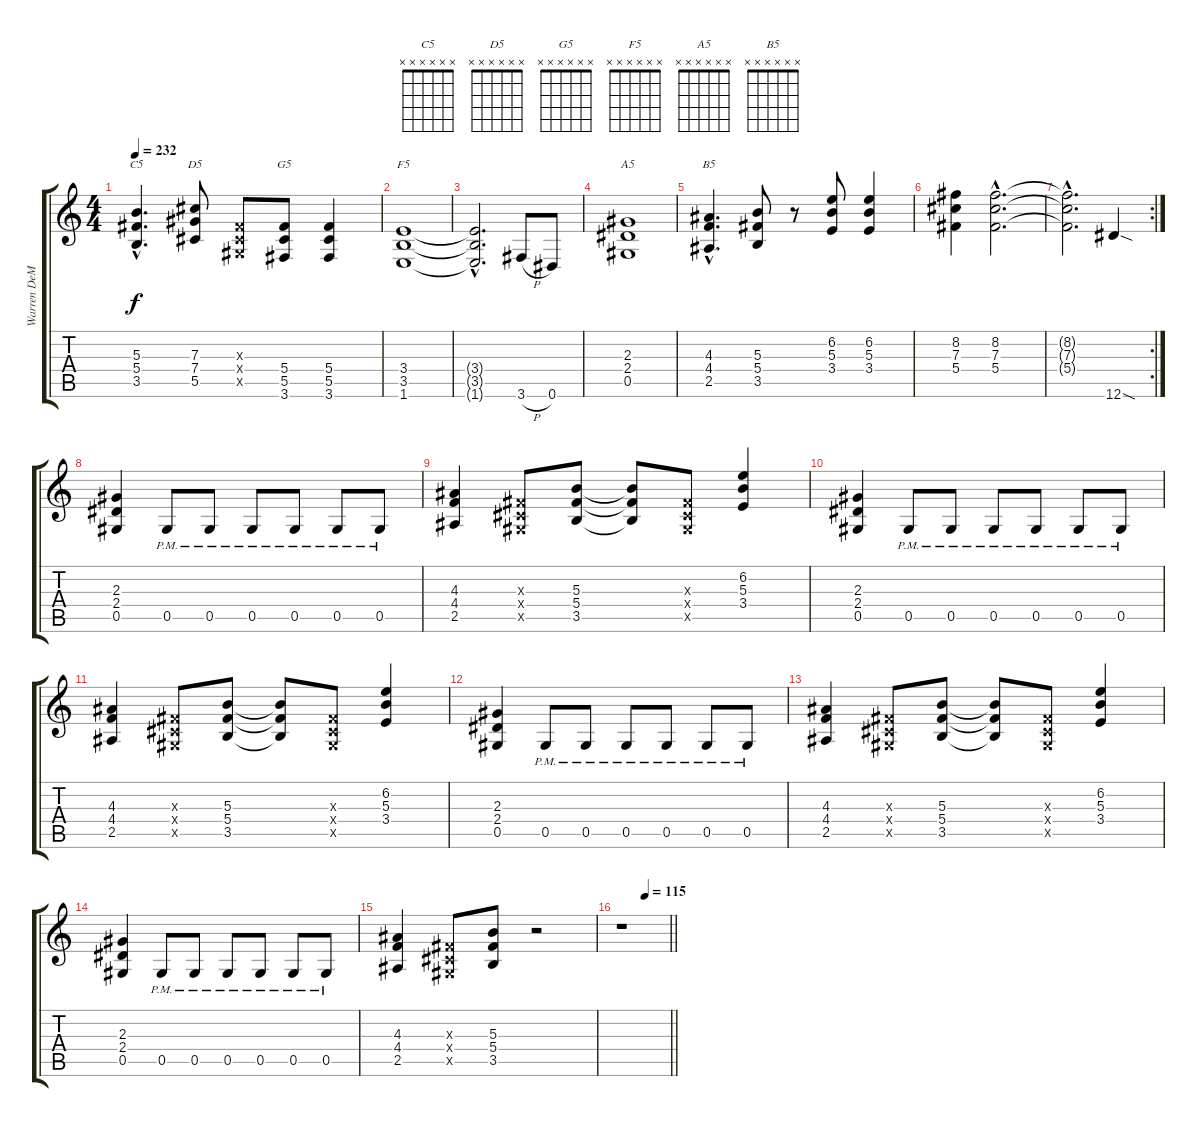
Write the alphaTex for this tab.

\track ("Warren DeMartini" "Warren DeM") {instrument distortionguitar}
\staff {score tabs}
\tuning (Eb4 Bb3 Gb3 Db3 Ab2 Eb2) {hide}
\chord ("C5" x x x x x x)
\chord ("D5" x x x x x x)
\chord ("G5" x x x x x x)
\chord ("F5" x x x x x x)
\chord ("A5" x x x x x x)
\chord ("B5" x x x x x x)
\ts (4 4)
\tempo 232
\clef g2
\ks c
(5.3{hac} 5.4{hac} 3.5{hac}).4{d ch "C5" dy f} (7.3 7.4 5.5).8{ch "D5"} (0.3{x} 0.4{x} 0.5{x}).8 (5.4 5.5 3.6).8{ch "G5"} (5.4 5.5 3.6).4 |
(3.4 3.5 1.6).1{ch "F5"} |
(3.4{hac t} 3.5{hac t} 1.6{hac t}).2{d} 3.6{h}.8 0.6.8 |
(2.3 2.4 0.5).1{ch "A5"} |
(4.3{hac} 4.4{hac} 2.5{hac}).4{d ch "B5"} (5.3 5.4 3.5).8 r.8 (6.2 5.3 3.4).8 (6.2 5.3 3.4).4 |
(8.2 7.3 5.4).4 (8.2{hac} 7.3{hac} 5.4{hac}).2{d} |
\rc 2
(8.2{hac t} 7.3{hac t} 5.4{hac t}).2{d} 12.6{sod}.4 |
(2.3 2.4 0.5).4 0.5{pm}.8 0.5{pm}.8 0.5{pm}.8 0.5{pm}.8 0.5{pm}.8 0.5{pm}.8 |
(4.3 4.4 2.5).4 (0.3{x} 0.4{x} 0.5{x}).8 (5.3 5.4 3.5).8 (5.3{t} 5.4{t} 3.5{t}).8 (0.3{x} 0.4{x} 0.5{x}).8 (6.2 5.3 3.4).4 |
(2.3 2.4 0.5).4 0.5{pm}.8 0.5{pm}.8 0.5{pm}.8 0.5{pm}.8 0.5{pm}.8 0.5{pm}.8 |
(4.3 4.4 2.5).4 (0.3{x} 0.4{x} 0.5{x}).8 (5.3 5.4 3.5).8 (5.3{t} 5.4{t} 3.5{t}).8 (0.3{x} 0.4{x} 0.5{x}).8 (6.2 5.3 3.4).4 |
(2.3 2.4 0.5).4 0.5{pm}.8 0.5{pm}.8 0.5{pm}.8 0.5{pm}.8 0.5{pm}.8 0.5{pm}.8 |
(4.3 4.4 2.5).4 (0.3{x} 0.4{x} 0.5{x}).8 (5.3 5.4 3.5).8 (5.3{t} 5.4{t} 3.5{t}).8 (0.3{x} 0.4{x} 0.5{x}).8 (6.2 5.3 3.4).4 |
(2.3 2.4 0.5).4 0.5{pm}.8 0.5{pm}.8 0.5{pm}.8 0.5{pm}.8 0.5{pm}.8 0.5{pm}.8 |
(4.3 4.4 2.5).4 (0.3{x} 0.4{x} 0.5{x}).8 (5.3 5.4 3.5).8 r.2 |
\tempo (115 0.5)
\barLineRight lightlight
r.1
